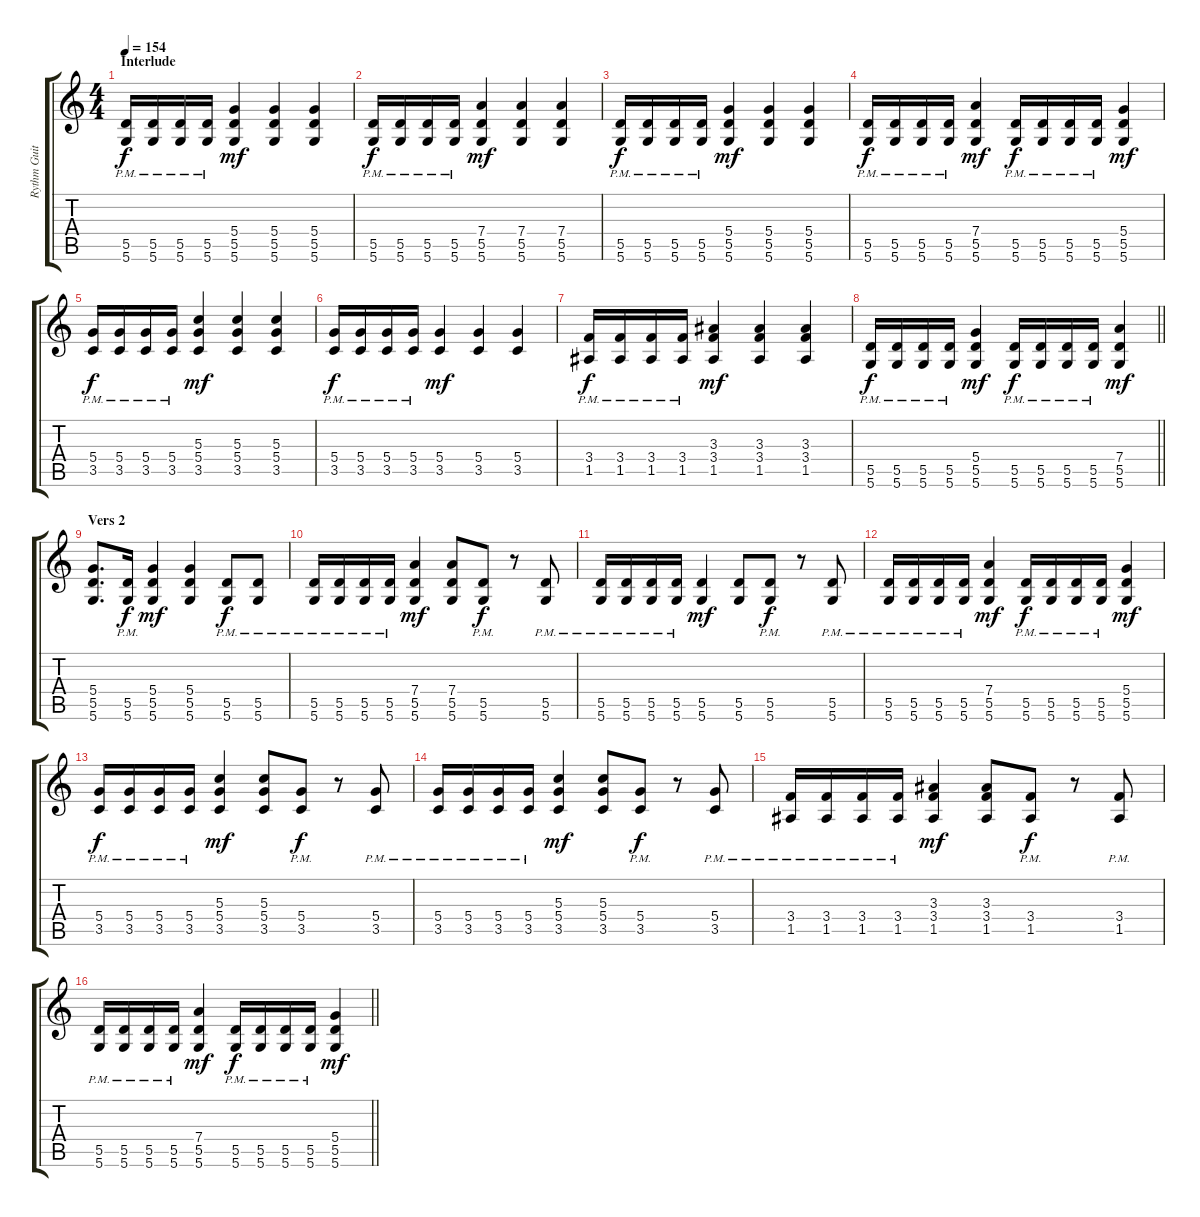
\track ("Rythm Guitar" "Rythm Guit") {instrument distortionguitar}
\staff {score tabs}
\tuning (E4 B3 G3 D3 A2 D2) {hide}
\ts (4 4)
\section ("" "Interlude")
\tempo 154
\clef g2
\ks c
(5.5{pm} 5.6{pm}).16{dy f volume 10} (5.5{pm} 5.6{pm}).16 (5.5{pm} 5.6{pm}).16 (5.5{pm} 5.6{pm}).16 (5.4 5.5 5.6).4{dy mf} (5.4 5.5 5.6).4 (5.4 5.5 5.6).4 |
(5.5{pm} 5.6{pm}).16{dy f} (5.5{pm} 5.6{pm}).16 (5.5{pm} 5.6{pm}).16 (5.5{pm} 5.6{pm}).16 (7.4 5.5 5.6).4{dy mf} (7.4 5.5 5.6).4 (7.4 5.5 5.6).4 |
(5.5{pm} 5.6{pm}).16{dy f} (5.5{pm} 5.6{pm}).16 (5.5{pm} 5.6{pm}).16 (5.5{pm} 5.6{pm}).16 (5.4 5.5 5.6).4{dy mf} (5.4 5.5 5.6).4 (5.4 5.5 5.6).4 |
(5.5{pm} 5.6{pm}).16{dy f} (5.5{pm} 5.6{pm}).16 (5.5{pm} 5.6{pm}).16 (5.5{pm} 5.6{pm}).16 (7.4 5.5 5.6).4{dy mf} (5.5{pm} 5.6{pm}).16{dy f} (5.5{pm} 5.6{pm}).16 (5.5{pm} 5.6{pm}).16 (5.5{pm} 5.6{pm}).16 (5.4 5.5 5.6).4{dy mf} |
(5.4{pm} 3.5{pm}).16{dy f} (5.4{pm} 3.5{pm}).16 (5.4{pm} 3.5{pm}).16 (5.4{pm} 3.5{pm}).16 (5.3 5.4 3.5).4{dy mf} (5.3 5.4 3.5).4 (5.3 5.4 3.5).4 |
(5.4{pm} 3.5{pm}).16{dy f} (5.4{pm} 3.5{pm}).16 (5.4{pm} 3.5{pm}).16 (5.4{pm} 3.5{pm}).16 (5.4 3.5).4{dy mf} (5.4 3.5).4 (5.4 3.5).4 |
(3.4{pm} 1.5{pm}).16{dy f} (3.4{pm} 1.5{pm}).16 (3.4{pm} 1.5{pm}).16 (3.4{pm} 1.5{pm}).16 (3.3 3.4 1.5).4{dy mf} (3.3 3.4 1.5).4 (3.3 3.4 1.5).4 |
\barLineRight lightlight
(5.5{pm} 5.6{pm}).16{dy f} (5.5{pm} 5.6{pm}).16 (5.5{pm} 5.6{pm}).16 (5.5{pm} 5.6{pm}).16 (5.4 5.5 5.6).4{dy mf} (5.5{pm} 5.6{pm}).16{dy f} (5.5{pm} 5.6{pm}).16 (5.5{pm} 5.6{pm}).16 (5.5{pm} 5.6{pm}).16 (7.4 5.5 5.6).4{dy mf} |
\section ("" "Vers 2")
(5.4 5.5 5.6).8{d} (5.5{pm} 5.6{pm}).16{dy f} (5.4 5.5 5.6).4{dy mf} (5.4 5.5 5.6).4 (5.5{pm} 5.6{pm}).8{dy f} (5.5{pm} 5.6{pm}).8 |
(5.5{pm} 5.6).16 (5.5{pm} 5.6{pm}).16 (5.5{pm} 5.6{pm}).16 (5.5{pm} 5.6{pm}).16 (7.4 5.5 5.6).4{dy mf} (7.4 5.5 5.6).8 (5.5{pm} 5.6{pm}).8{dy f} r.8 (5.5{pm} 5.6{pm}).8 |
(5.5{pm} 5.6{pm}).16 (5.5{pm} 5.6{pm}).16 (5.5{pm} 5.6{pm}).16 (5.5{pm} 5.6{pm}).16 (5.5 5.6).4{dy mf} (5.5 5.6).8 (5.5{pm} 5.6{pm}).8{dy f} r.8 (5.5{pm} 5.6{pm}).8 |
(5.5{pm} 5.6{pm}).16 (5.5{pm} 5.6{pm}).16 (5.5{pm} 5.6{pm}).16 (5.5{pm} 5.6{pm}).16 (7.4 5.5 5.6).4{dy mf} (5.5{pm} 5.6{pm}).16{dy f} (5.5{pm} 5.6{pm}).16 (5.5{pm} 5.6{pm}).16 (5.5{pm} 5.6{pm}).16 (5.4 5.5 5.6).4{dy mf} |
(5.4{pm} 3.5{pm}).16{dy f} (5.4{pm} 3.5{pm}).16 (5.4{pm} 3.5{pm}).16 (5.4{pm} 3.5{pm}).16 (5.3 5.4 3.5).4{dy mf} (5.3 5.4 3.5).8 (5.4{pm} 3.5{pm}).8{dy f} r.8 (5.4{pm} 3.5{pm}).8 |
(5.4{pm} 3.5{pm}).16 (5.4{pm} 3.5{pm}).16 (5.4{pm} 3.5{pm}).16 (5.4{pm} 3.5{pm}).16 (5.3 5.4 3.5).4{dy mf} (5.3 5.4 3.5).8 (5.4{pm} 3.5{pm}).8{dy f} r.8 (5.4{pm} 3.5{pm}).8 |
(3.4{pm} 1.5{pm}).16 (3.4{pm} 1.5{pm}).16 (3.4{pm} 1.5{pm}).16 (3.4{pm} 1.5{pm}).16 (3.3 3.4 1.5).4{dy mf} (3.3 3.4 1.5).8 (3.4{pm} 1.5{pm}).8{dy f} r.8 (3.4{pm} 1.5{pm}).8 |
\barLineRight lightlight
(5.5{pm} 5.6{pm}).16 (5.5{pm} 5.6{pm}).16 (5.5{pm} 5.6{pm}).16 (5.5{pm} 5.6{pm}).16 (7.4 5.5 5.6).4{dy mf} (5.5{pm} 5.6{pm}).16{dy f} (5.5{pm} 5.6{pm}).16 (5.5{pm} 5.6{pm}).16 (5.5{pm} 5.6{pm}).16 (5.4 5.5 5.6).4{dy mf}
